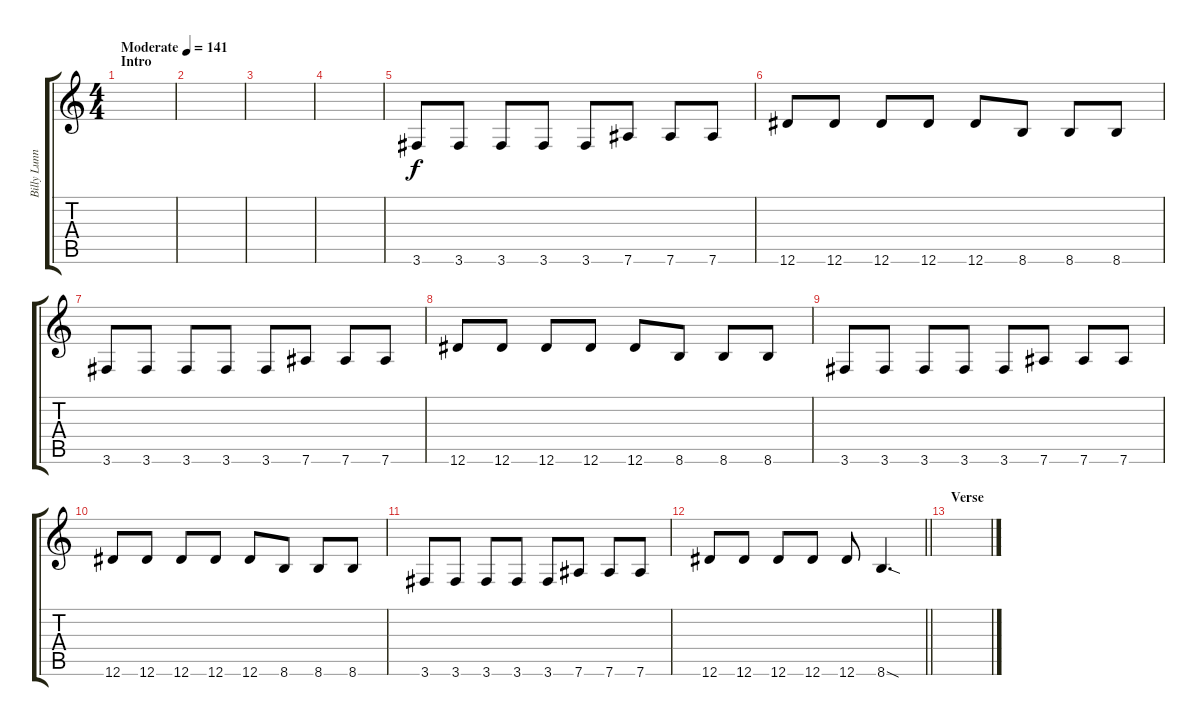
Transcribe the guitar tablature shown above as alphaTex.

\track ("Billy Lunn" "Billy Lunn") {instrument distortionguitar}
\staff {score tabs}
\tuning (Eb4 Bb3 Gb3 Db3 Ab2 Eb2) {hide}
\ts (4 4)
\section ("" "Intro")
\tempo (141 "Moderate")
\clef g2
\ks c
|
|
|
|
3.6.8 3.6.8 3.6.8 3.6.8 3.6.8 7.6.8 7.6.8 7.6.8 |
12.6.8 12.6.8 12.6.8 12.6.8 12.6.8 8.6.8 8.6.8 8.6.8 |
3.6.8 3.6.8 3.6.8 3.6.8 3.6.8 7.6.8 7.6.8 7.6.8 |
12.6.8 12.6.8 12.6.8 12.6.8 12.6.8 8.6.8 8.6.8 8.6.8 |
3.6.8 3.6.8 3.6.8 3.6.8 3.6.8 7.6.8 7.6.8 7.6.8 |
12.6.8 12.6.8 12.6.8 12.6.8 12.6.8 8.6.8 8.6.8 8.6.8 |
3.6.8 3.6.8 3.6.8 3.6.8 3.6.8 7.6.8 7.6.8 7.6.8 |
\barLineRight lightlight
12.6.8 12.6.8 12.6.8 12.6.8 12.6.8 8.6{sod}.4{d} |
\section ("" "Verse")
